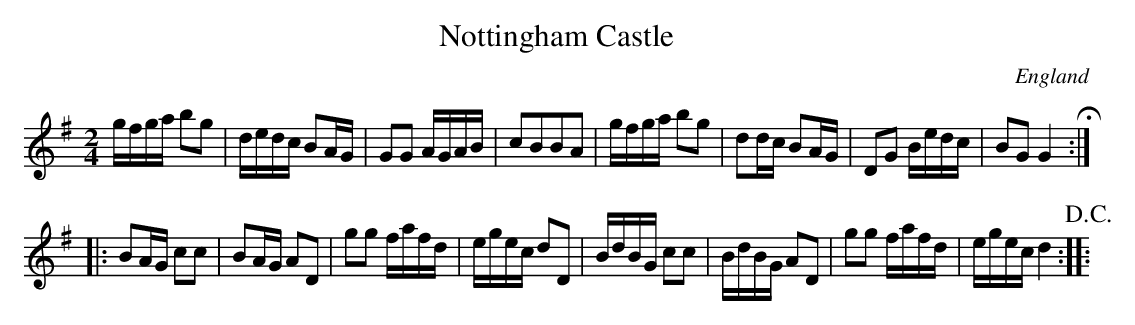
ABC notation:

X:1
T:Nottingham Castle
L:1/16
M:2/4
O:England
K:G major
gfga b2g2 | dedc B2AG | G2G2 AGAB | c2B2B2A2 | \
gfga b2g2 | d2dc B2AG | D2G2 Bedc | B2G2 G4 H::
B2AG c2c2 | B2AG A2D2 | g2g2 fafd| egec d2D2 | \
BdBG c2c2 | BdBG A2D2 | g2g2 fafd | egec d4 !D.C.! ::
